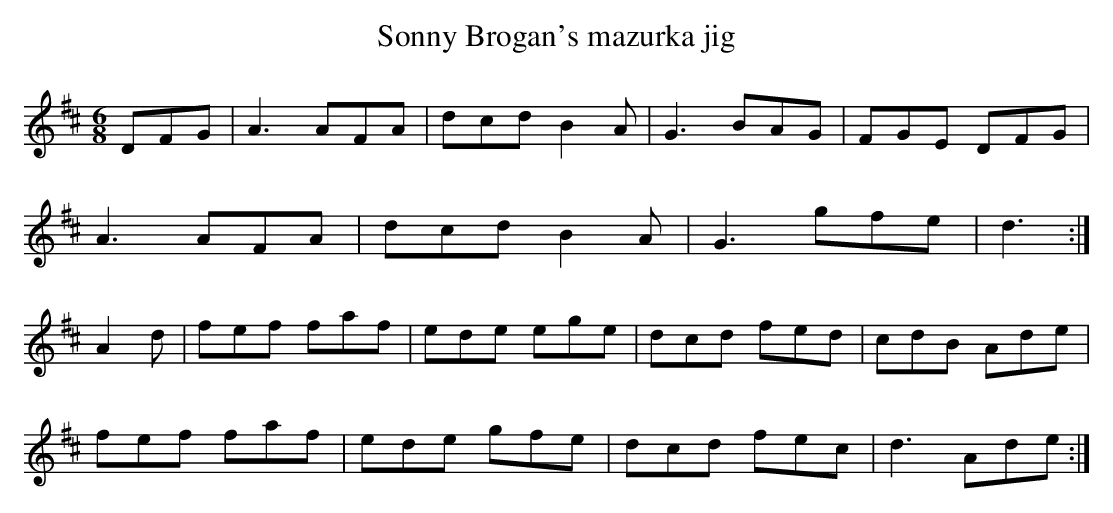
X:1
T:Sonny Brogan's mazurka jig
M:6/8
L:1/8
K:D
DFG|A3 AFA|dcd B2A|G3 BAG|FGE DFG|!
A3 AFA|dcd B2A|G3 gfe|d3:|!
A2d|fef faf|ede ege|dcd fed|cdB Ade|!
fef faf|ede gfe|dcd fec|d3 Ade:|!
